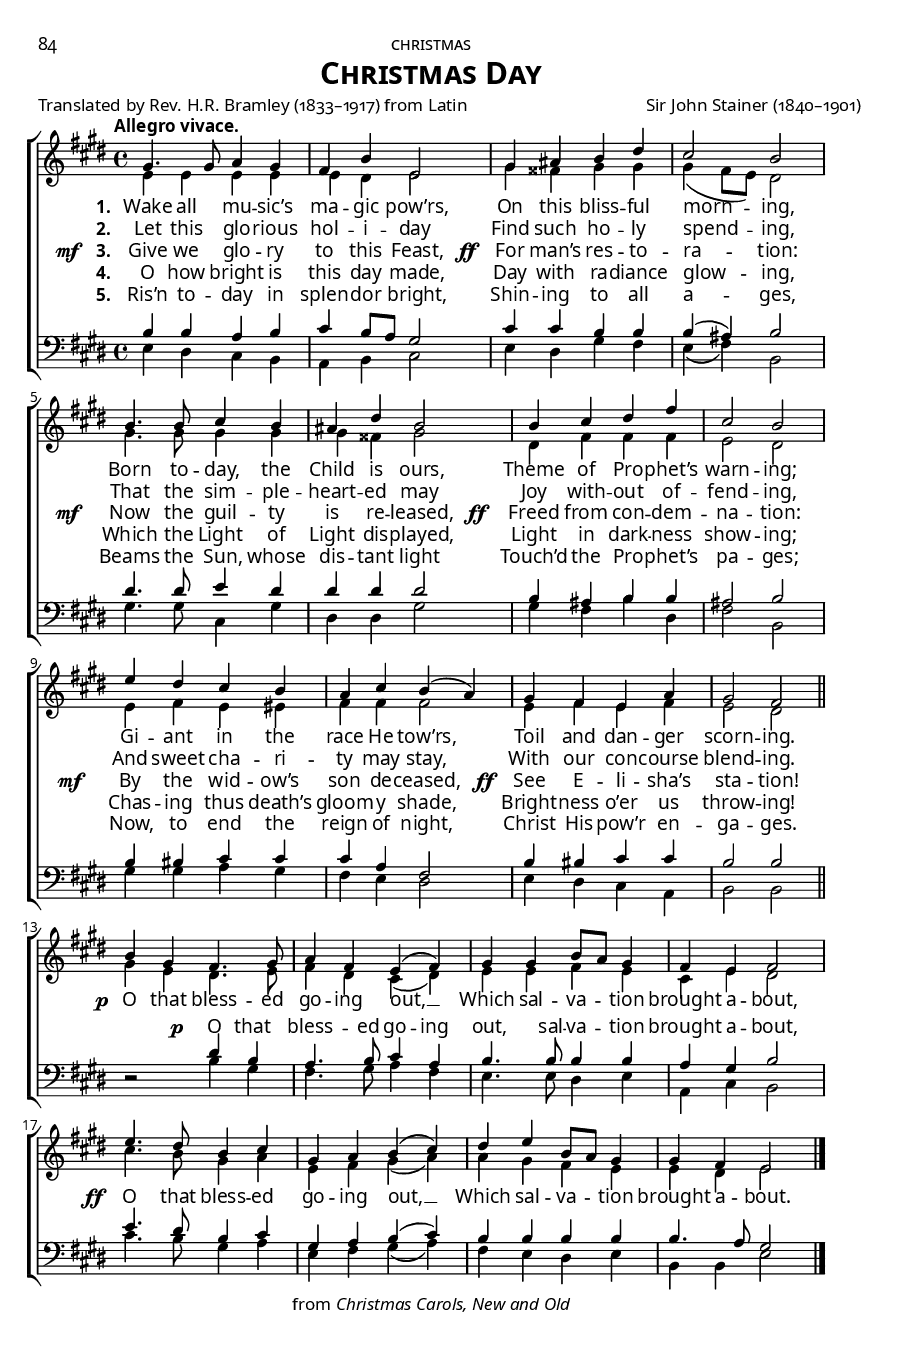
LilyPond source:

\version "2.14.2"
\include "util.ly"
\header {
  title = \markup{\override #'(font-name . "Garamond Premier Pro Semibold"){ \abs-fontsize #15 \smallCapsOldStyle"Christmas Day"}}
  poet = \markup\oldStyleNum"Translated by Rev. H.R. Bramley (1833–1917) from Latin"
  composer = \markup\oldStyleNum"Sir John Stainer (1840–1901)"
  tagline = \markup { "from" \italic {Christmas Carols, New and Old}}
}
\paper {
  %print-all-headers = ##f
  paper-height = 9\in
  paper-width = 6\in
  indent = 0\in
  %system-system-spacing = #'((basic-distance . 10) (padding . 0))
  system-system-spacing =
    #'((basic-distance . 0)
       (minimum-distance . 0)
       (padding . -10)
       (stretchability . 100))
  ragged-last-bottom = ##f
  ragged-bottom = ##f
  two-sided = ##t
  inner-margin = 0.5\in
  outer-margin = 0.25\in
  top-margin = 0.25\in
  bottom-margin = 0.25\in
  first-page-number = #084
  print-first-page-number = ##t
  headerLine = \markup{\override #'(font-name . "Garamond Premier Pro") \smallCapsOldStyle"christmas"}
  oddHeaderMarkup = \markup\fill-line{
     \override #'(font-name . "Garamond Premier Pro")\abs-fontsize #8.5
     \combine 
        \fill-line{"" \if \should-print-page-number
        \oldStylePageNum""
        }
        \fill-line{\headerLine}
  }
  evenHeaderMarkup = \markup {
     \override #'(font-name . "Garamond Premier Pro")\abs-fontsize #8.5
     \combine
        \if \should-print-page-number
        \oldStylePageNum""
        \fill-line{\headerLine}
  }
}
#(set-global-staff-size 15) \paper{ #(define fonts (make-pango-font-tree "GoudyOlSt BT" "Garamond Premier Pro" "Garamond Premier Pro" (/ 15 20))) }
global = {
  \key e \major
  \time 4/4
  \autoBeamOff
  \override DynamicLineSpanner #'staff-padding = #0.0
  \override DynamicLineSpanner #'Y-extent = #'(-0 . 0)
}

sopMusic = \relative c' {
  \tempo "Allegro vivace."
  gis'4. gis8 a4 gis |
  fis b e,2 |
  gis4 ais b dis |
  cis2 b |
  
  b4. b8 cis4 b |
  ais dis b2 |
  b4 cis dis fis |
  cis2 b |
  
  e4 dis cis b |
  a cis b( a) |
  gis fis e a |
  gis2 fis \bar "||" \break
  
  b4 gis fis4. gis8 |
  a4 fis e( fis) |
  gis gis b8[ a] gis4 |
  fis e fis2 |
  
  e'4. dis8 b4 cis |
  gis a b( cis) |
  dis e b8[ a] gis4 |
  gis fis e2 \bar "|."
}
sopWords = \lyricmode {
  
}

altoMusic = \relative c' {
  e4 e e e |
  e dis e2 |
  gis4 fisis gis gis |
  gis( fis8[ e]) dis2 |
  
  gis4. gis8 gis4 gis |
  gis fisis gis2 |
  dis4 fis fis fis |
  e2 dis |
  
  e4 fis e eis |
  fis fis fis2 |
  e4 fis e fis |
  e2 dis \bar "||"
  
  gis4 e dis4. e8 |
  fis4 dis cis( dis) |
  e e fis e |
  cis e dis2 |
  
  cis'4. b8 gis4 a |
  e fis gis( a) |
  a gis fis e |
  e dis e2 \bar "|."
}
altoWords = {
  \dropLyricsIX
  \lyricmode {
    \set stanza = #"1. "
    \set associatedVoice = "basses"
    Wake all mu -- sic’s ma -- gic pow’rs,
    On this bliss -- ful morn -- ing,
    Born to -- day, the Child is ours,
    Theme of Pro -- phet’s warn -- ing;
    \unset associatedVoice
    Gi -- ant in the race He tow’rs,
    Toil and dan -- ger scorn -- ing.
  }
  \dropLyricsIV
  \set stanza = \markup\dynamic"p "
  \lyricmode {
    O that bless -- ed go -- ing out, __
    Which sal -- va -- tion brought a -- bout,
  }
  \dropLyricsIX
  \set stanza = \markup\dynamic "ff  "
  \lyricmode {
    O that bless -- ed go -- ing out, __
    Which sal -- va -- tion brought a -- bout.
  }
}
altoWordsII = \lyricmode {
  \dropLyricsIX
%\markup\italic
  \set stanza = #"2. "
  \set associatedVoice = "basses"
  Let this glo -- rious hol -- i -- day
  Find such ho -- ly spend -- ing,
  That the sim -- ple -- heart -- ed may
  Joy with -- out of -- fend -- ing,
  And sweet cha -- ri -- ty may stay,
  With our con -- course blend -- ing.
}
altoWordsIII = {
  \dropLyricsIX
  \set stanza = \markup{\dynamic"mf  " "3. "}
  \lyricmode {
    \set associatedVoice = "basses"
    Give we glo -- ry to this Feast,
  }
  \set stanza = \markup\dynamic"  ff "
  \lyricmode{
    For man’s res -- to -- ra -- tion:
  }
  \set stanza = \markup\dynamic"mf  "
  \lyricmode{
    Now the guil -- ty is re -- leased,
  }
  \set stanza = \markup\dynamic"  ff "
  \lyricmode{
    Freed from con -- dem -- na -- tion:
  }
  \set stanza = \markup\dynamic"mf   "
  \lyricmode{
    By the wid -- ow’s son de -- ceased,
  }
  \set stanza = \markup\dynamic"  ff"
  \lyricmode{
    See E -- li -- sha’s sta -- tion!
  }
}
altoWordsIV = \lyricmode {
  \dropLyricsIX
  \set stanza = #"4. "
  \set associatedVoice = "basses"
  O how bright is this day made,
  Day with ra -- diance glow -- ing,
  Which the Light of Light dis -- played,
  Light in dark -- ness show -- ing;
  Chas -- ing thus death’s gloom -- y shade,
  Bright -- ness o’er us throw -- ing!
}
altoWordsV = \lyricmode {
  \dropLyricsIX
  \set stanza = #"5. "
  \set associatedVoice = "basses"
  Ris’n to -- day in splen -- dor bright,
  Shin -- ing to all a -- ges,
  Beams the Sun, whose dis -- tant light
  Touch’d the Pro -- phet’s pa -- ges;
  Now, to end the reign of night,
  Christ His pow’r en -- ga -- ges.
}
altoWordsVI = \lyricmode {
  \set stanza = #"6. "
  \set ignoreMelismata = ##t
}
tenorMusic = \relative c' {
  b4 b a b |
  cis b8[ a] gis2 |
  cis4 cis b b |
  b( ais) b2 |
  dis4. dis8 e4 dis |
  dis dis dis2 |
  b4 ais b b |
  ais2 b |
  
  b4 bis cis cis |
  cis a fis2 |
  b4 bis cis cis |
  b2 b \bar "||"
  
  s2 dis4 b |
  a4. b8 cis4 a |
  b4. b8 b4 b |
  a4 gis b2 |
  
  e4. dis8 b4 cis |
  gis a b( cis) |
  b b b b |
  b4. a8 gis2 \bar "|."
}
tenorWords = {
  \lyricmode {
    \repeat unfold 39 { \skip 1 }
  }
  \set stanza = \markup\dynamic"p"
  \lyricmode {
    O that bless -- ed go -- ing out, sal -- va -- tion brought a -- bout,
  }
}
bassMusic = \relative c {
  e4 dis cis b |
  a b cis2 |
  e4 dis gis fis |
  e( fis) b,2 |
  
  gis'4. gis8 cis,4 gis' |
  dis dis gis2 |
  gis4 fis b dis, |
  fis2 b, |
  
  gis'4 gis a gis |
  fis e dis2 |
  e4 dis cis a |
  b2 b \bar "||"
  
  dis2\rest b'4 gis |
  fis4. gis8 a4 fis |
  e4. e8 dis4 e |
  a, cis b2 |
  
  cis'4. b8 gis4 a |
  e fis gis( a) |
  fis e dis e |
  b b e2 \bar "|."
}
bassWords = \lyricmode {

}

pianoRH = \relative c' {
  
}
pianoLH = \relative c' {
  
}

\score {
  <<
   \new ChoirStaff <<
%    \new Lyrics = sopranos \with { \override VerticalAxisGroup #'nonstaff-relatedstaff-spacing = #'((basic-distance . 1)) }
    \new Staff = women <<
      \new Voice = "sopranos" { \voiceOne << \global \sopMusic >> }
      \new Voice = "altos" { \voiceTwo << \global \altoMusic >> }
    >>
   \new Staff = men <<
      \clef bass
      \new Voice = "tenors" { \voiceOne << \global \tenorMusic >> }
      \new Voice = "basses" { \voiceTwo << \global \bassMusic >> }
    >>
    \new Lyrics \with { alignAboveContext = #"women" \override VerticalAxisGroup #'nonstaff-relatedstaff-spacing = #'((basic-distance . 1))} \lyricsto "sopranos" \sopWords
     \new Lyrics = "altosVI"  \with { alignBelowContext = #"women" \override VerticalAxisGroup #'nonstaff-relatedstaff-spacing = #'((basic-distance . 1))} \lyricsto "altos" \altoWordsVI
    \new Lyrics = "altosV"  \with { alignBelowContext = #"women" \override VerticalAxisGroup #'nonstaff-relatedstaff-spacing = #'((basic-distance . 1))} \lyricsto "altos" \altoWordsV
    \new Lyrics = "altosIV"  \with { alignBelowContext = #"women" \override VerticalAxisGroup #'nonstaff-relatedstaff-spacing = #'((basic-distance . 1))} \lyricsto "altos" \altoWordsIV
    \new Lyrics = "altosIII"  \with { alignBelowContext = #"women" \override VerticalAxisGroup #'nonstaff-relatedstaff-spacing = #'((basic-distance . 1))} \lyricsto "altos" \altoWordsIII
    \new Lyrics = "altosII"  \with { alignBelowContext = #"women" \override VerticalAxisGroup #'nonstaff-relatedstaff-spacing = #'((basic-distance . 1))} \lyricsto "altos" \altoWordsII
    \new Lyrics = "altos"  \with { alignBelowContext = #"women" \override VerticalAxisGroup #'nonstaff-relatedstaff-spacing = #'((padding . -0.8))} \lyricsto "altos" \altoWords
    \new Lyrics \with { alignAboveContext = #"men" \override VerticalAxisGroup #'nonstaff-relatedstaff-spacing = #'((basic-distance . 1)(padding . 0.1)) } \lyricsto "tenors" \tenorWords
    \new Lyrics \with { alignBelowContext = #"men" \override VerticalAxisGroup #'nonstaff-relatedstaff-spacing = #'((basic-distance . 1)) } \lyricsto "basses" \bassWords
  >>
%    \new PianoStaff << \new Staff { \new Voice { \pianoRH } } \new Staff { \clef "bass" \pianoLH } >>
  >>
  \layout {
    \context {
      \Score
      %\override SpacingSpanner #'base-shortest-duration = #(ly:make-moment 1 8)
      %\override SpacingSpanner #'common-shortest-duration = #(ly:make-moment 1 4)
    }
    \context {
      % Remove all empty staves
      % \Staff \RemoveEmptyStaves \override VerticalAxisGroup #'remove-first = ##t
    }
    \context {
      \Lyrics
      \override LyricText #'X-offset = #center-on-word
    }
  }
  \midi {
    \tempo 4 = 105
    \set Staff.midiInstrument = "piccolo"
  
    \context {
      \Voice
      \remove "Dynamic_performer"
    }
  }
}
